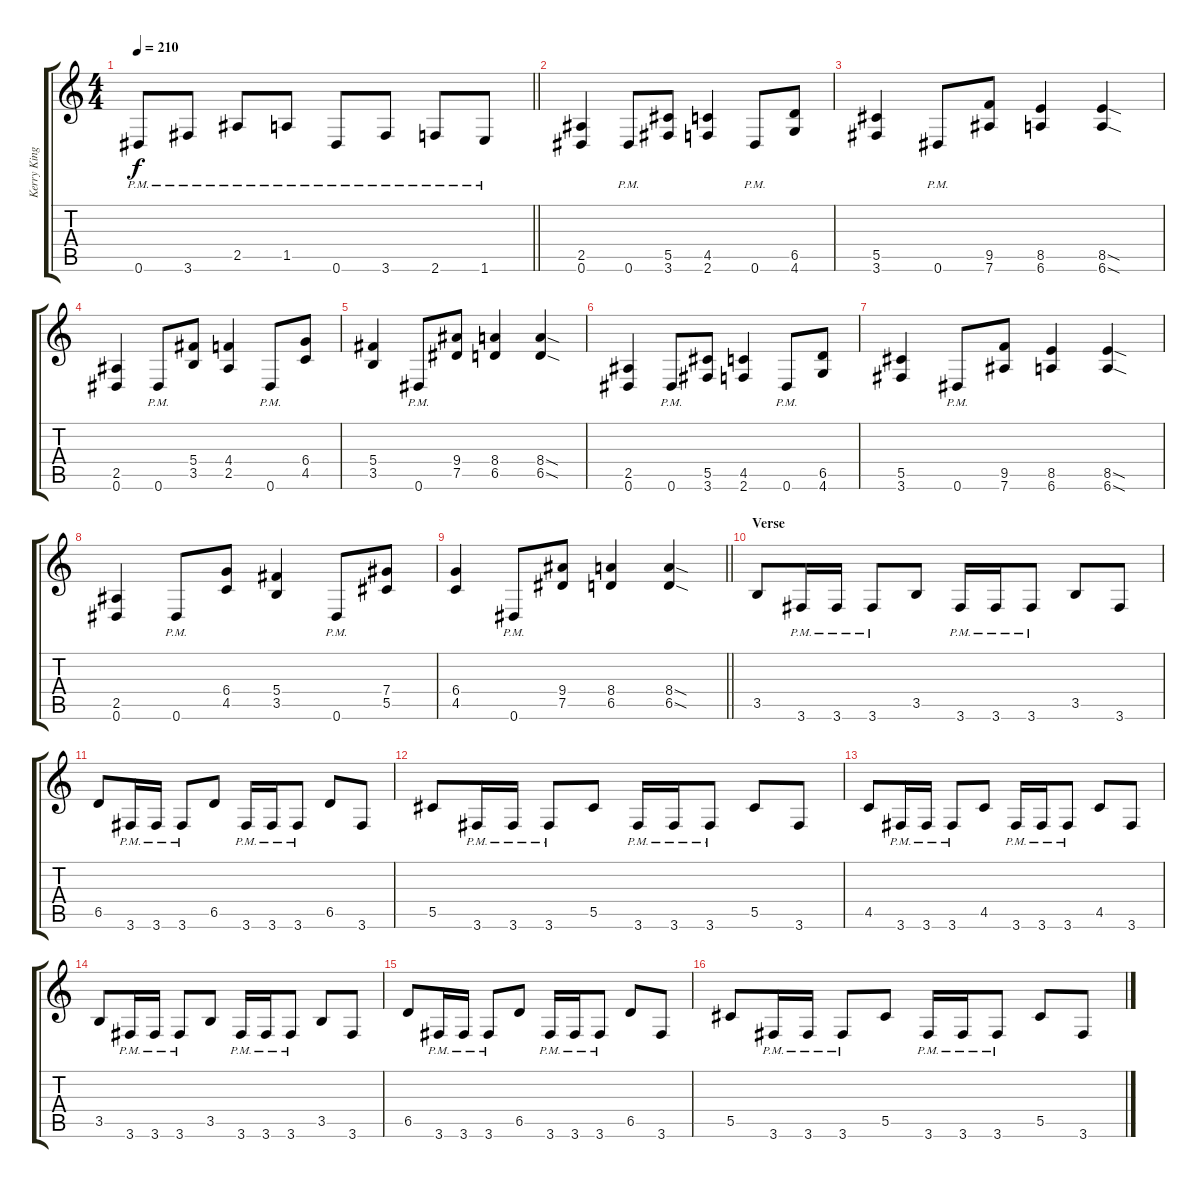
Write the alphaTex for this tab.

\track ("Kerry King" "Kerry King") {instrument distortionguitar}
\staff {score tabs}
\tuning (Eb4 Bb3 Gb3 Db3 Ab2 Eb2) {hide}
\ts (4 4)
\tempo 210
\clef g2
\barLineRight lightlight
\ks c
0.6{pm}.8{dy f} 3.6{pm}.8 2.5{pm}.8 1.5{pm}.8 0.6{pm}.8 3.6{pm}.8 2.6{pm}.8 1.6{pm}.8 |
\section ("" "")
(2.5 0.6).4 0.6{pm}.8 (5.5 3.6).8 (4.5 2.6).4 0.6{pm}.8 (6.5 4.6).8 |
(5.5 3.6).4 0.6{pm}.8 (9.5 7.6).8 (8.5 6.6).4 (8.5{sod} 6.6{sod}).4 |
(2.5 0.6).4 0.6{pm}.8 (5.4 3.5).8 (4.4 2.5).4 0.6{pm}.8 (6.4 4.5).8 |
(5.4 3.5).4 0.6{pm}.8 (9.4 7.5).8 (8.4 6.5).4 (8.4{sod} 6.5{sod}).4 |
(2.5 0.6).4 0.6{pm}.8 (5.5 3.6).8 (4.5 2.6).4 0.6{pm}.8 (6.5 4.6).8 |
(5.5 3.6).4 0.6{pm}.8 (9.5 7.6).8 (8.5 6.6).4 (8.5{sod} 6.6{sod}).4 |
(2.5 0.6).4 0.6{pm}.8 (6.4 4.5).8 (5.4 3.5).4 0.6{pm}.8 (7.4 5.5).8 |
\barLineRight lightlight
(6.4 4.5).4 0.6{pm}.8 (9.4 7.5).8 (8.4 6.5).4 (8.4{sod} 6.5{sod}).4 |
\section ("" "Verse")
3.5.8 3.6{pm}.16 3.6{pm}.16 3.6{pm}.8 3.5.8 3.6{pm}.16 3.6{pm}.16 3.6{pm}.8 3.5.8 3.6.8 |
6.5.8 3.6{pm}.16 3.6{pm}.16 3.6{pm}.8 6.5.8 3.6{pm}.16 3.6{pm}.16 3.6{pm}.8 6.5.8 3.6.8 |
5.5.8 3.6{pm}.16 3.6{pm}.16 3.6{pm}.8 5.5.8 3.6{pm}.16 3.6{pm}.16 3.6{pm}.8 5.5.8 3.6.8 |
4.5.8 3.6{pm}.16 3.6{pm}.16 3.6{pm}.8 4.5.8 3.6{pm}.16 3.6{pm}.16 3.6{pm}.8 4.5.8 3.6.8 |
3.5.8 3.6{pm}.16 3.6{pm}.16 3.6{pm}.8 3.5.8 3.6{pm}.16 3.6{pm}.16 3.6{pm}.8 3.5.8 3.6.8 |
6.5.8 3.6{pm}.16 3.6{pm}.16 3.6{pm}.8 6.5.8 3.6{pm}.16 3.6{pm}.16 3.6{pm}.8 6.5.8 3.6.8 |
5.5.8 3.6{pm}.16 3.6{pm}.16 3.6{pm}.8 5.5.8 3.6{pm}.16 3.6{pm}.16 3.6{pm}.8 5.5.8 3.6.8
